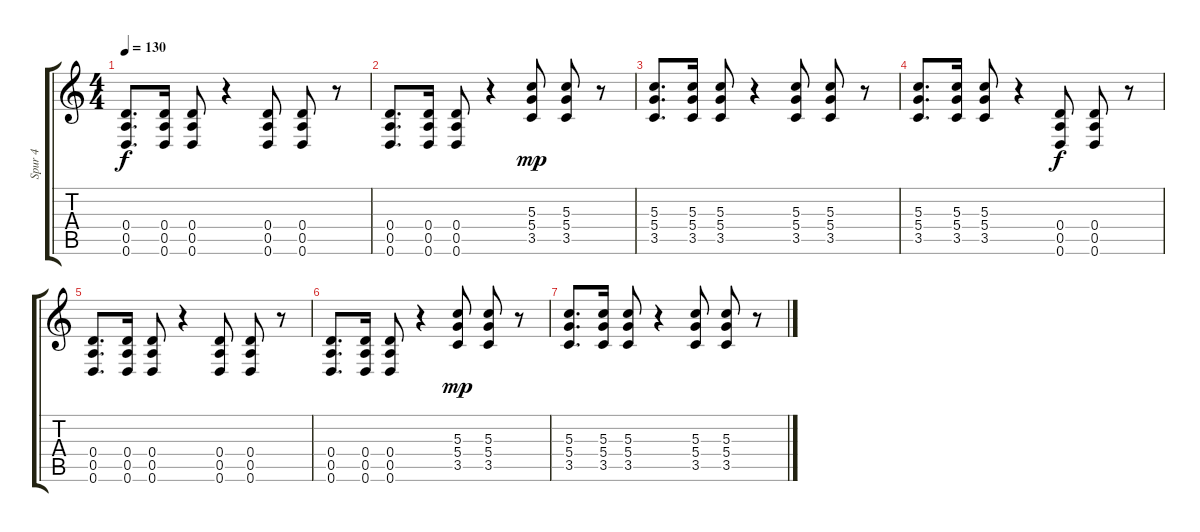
\track ("Spur 4" "Spur 4") {instrument acousticguitarsteel}
\staff {score tabs}
\tuning (E4 B3 G3 D3 A2 D2) {hide}
\ts (4 4)
\tempo 130
\clef g2
\ks c
(0.4 0.5 0.6).8{d dy f} (0.4 0.5 0.6).16 (0.4 0.5 0.6).8 r.4 (0.4 0.5 0.6).8 (0.4 0.5 0.6).8 r.8 |
(0.4 0.5 0.6).8{d} (0.4 0.5 0.6).16 (0.4 0.5 0.6).8 r.4 (5.3 5.4 3.5).8{dy mp} (5.3 5.4 3.5).8 r.8 |
(5.3 5.4 3.5).8{d} (5.3 5.4 3.5).16 (5.3 5.4 3.5).8 r.4 (5.3 5.4 3.5).8 (5.3 5.4 3.5).8 r.8 |
(5.3 5.4 3.5).8{d} (5.3 5.4 3.5).16 (5.3 5.4 3.5).8 r.4 (0.4 0.5 0.6).8{dy f} (0.4 0.5 0.6).8 r.8 |
(0.4 0.5 0.6).8{d} (0.4 0.5 0.6).16 (0.4 0.5 0.6).8 r.4 (0.4 0.5 0.6).8 (0.4 0.5 0.6).8 r.8 |
(0.4 0.5 0.6).8{d} (0.4 0.5 0.6).16 (0.4 0.5 0.6).8 r.4 (5.3 5.4 3.5).8{dy mp} (5.3 5.4 3.5).8 r.8 |
(5.3 5.4 3.5).8{d} (5.3 5.4 3.5).16 (5.3 5.4 3.5).8 r.4 (5.3 5.4 3.5).8 (5.3 5.4 3.5).8 r.8
